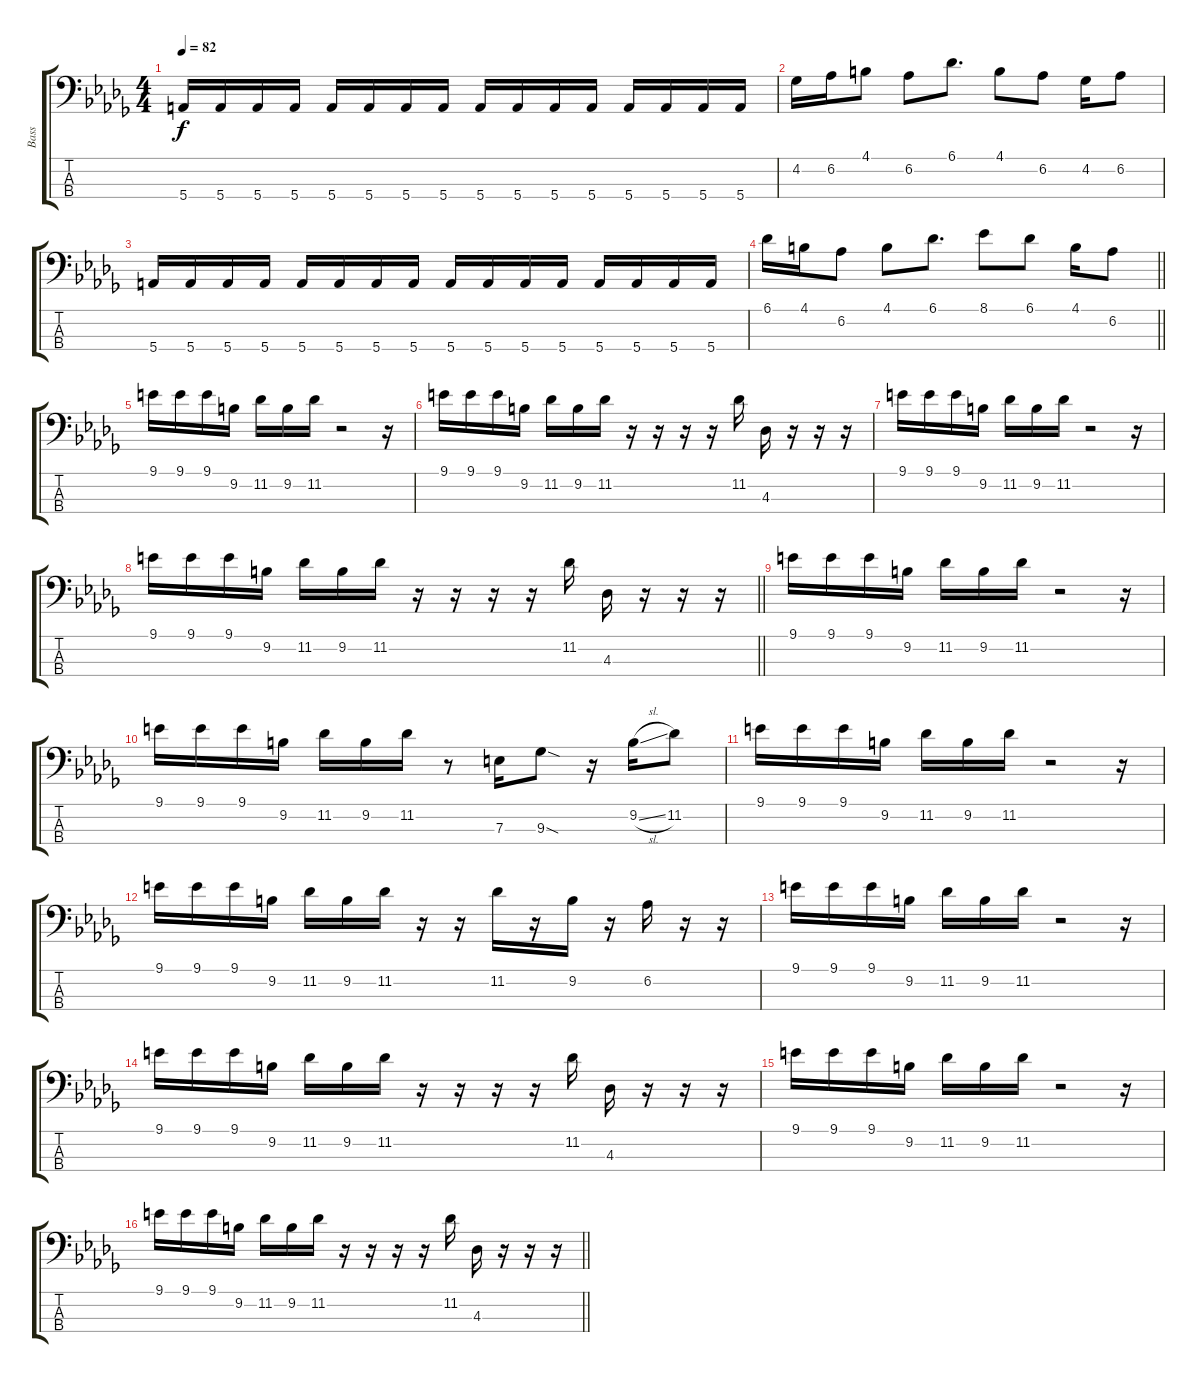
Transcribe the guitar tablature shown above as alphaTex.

\track ("Bass" "Bass") {instrument electricbassfinger}
\staff {score tabs}
\tuning (G2 D2 A1 E1) {hide}
\ts (4 4)
\tempo 82
\clef f4
\ks db
5.4.16{dy f} 5.4.16 5.4.16 5.4.16 5.4.16 5.4.16 5.4.16 5.4.16 5.4.16 5.4.16 5.4.16 5.4.16 5.4.16 5.4.16 5.4.16 5.4.16 |
4.2.16 6.2.16 4.1.8 6.2.8 6.1.8{d} 4.1.8 6.2.8 4.2.16 6.2.8 |
5.4.16 5.4.16 5.4.16 5.4.16 5.4.16 5.4.16 5.4.16 5.4.16 5.4.16 5.4.16 5.4.16 5.4.16 5.4.16 5.4.16 5.4.16 5.4.16 |
\barLineRight lightlight
6.1.16 4.1.16 6.2.8 4.1.8 6.1.8{d} 8.1.8 6.1.8 4.1.16 6.2.8 |
\section ("" "")
9.1.16 9.1.16 9.1.16 9.2.16 11.2.16 9.2.16 11.2.16 r.2 r.16 |
9.1.16 9.1.16 9.1.16 9.2.16 11.2.16 9.2.16 11.2.16 r.16 r.16 r.16 r.16 11.2.16 4.3.16 r.16 r.16 r.16 |
9.1.16 9.1.16 9.1.16 9.2.16 11.2.16 9.2.16 11.2.16 r.2 r.16 |
\barLineRight lightlight
9.1.16 9.1.16 9.1.16 9.2.16 11.2.16 9.2.16 11.2.16 r.16 r.16 r.16 r.16 11.2.16 4.3.16 r.16 r.16 r.16 |
\section ("" "")
9.1.16 9.1.16 9.1.16 9.2.16 11.2.16 9.2.16 11.2.16 r.2 r.16 |
9.1.16 9.1.16 9.1.16 9.2.16 11.2.16 9.2.16 11.2.16 r.8 7.3.16 9.3{sod}.8 r.16 9.2{sl}.16 11.2.8 |
9.1.16 9.1.16 9.1.16 9.2.16 11.2.16 9.2.16 11.2.16 r.2 r.16 |
9.1.16 9.1.16 9.1.16 9.2.16 11.2.16 9.2.16 11.2.16 r.16 r.16 11.2.16 r.16 9.2.16 r.16 6.2.16 r.16 r.16 |
9.1.16 9.1.16 9.1.16 9.2.16 11.2.16 9.2.16 11.2.16 r.2 r.16 |
9.1.16 9.1.16 9.1.16 9.2.16 11.2.16 9.2.16 11.2.16 r.16 r.16 r.16 r.16 11.2.16 4.3.16 r.16 r.16 r.16 |
9.1.16 9.1.16 9.1.16 9.2.16 11.2.16 9.2.16 11.2.16 r.2 r.16 |
\barLineRight lightlight
9.1.16 9.1.16 9.1.16 9.2.16 11.2.16 9.2.16 11.2.16 r.16 r.16 r.16 r.16 11.2.16 4.3.16 r.16 r.16 r.16
